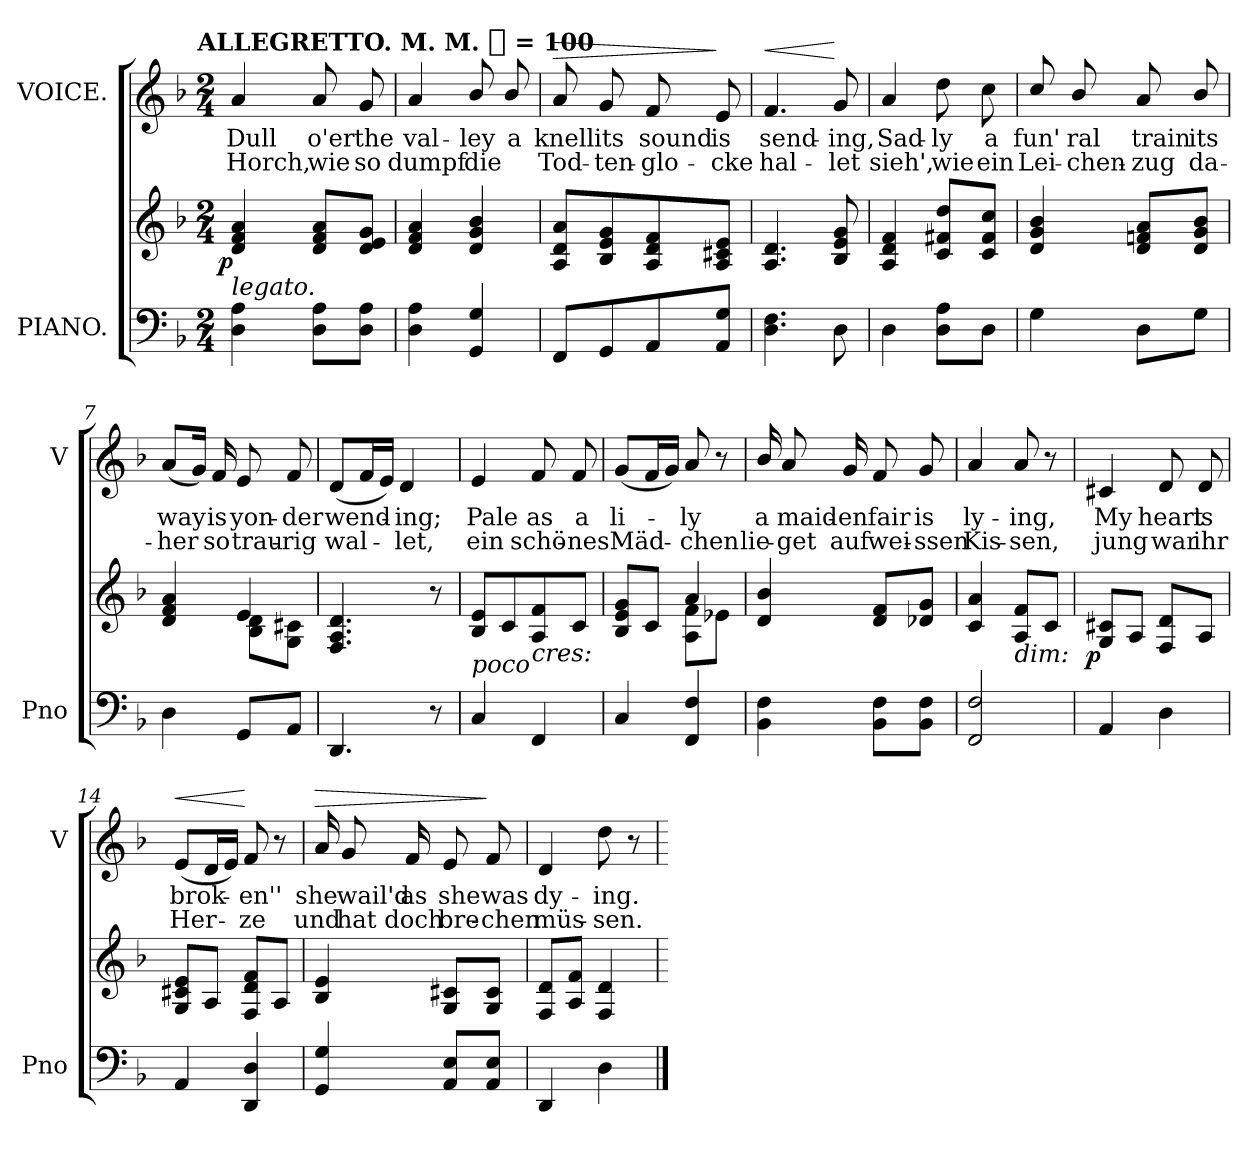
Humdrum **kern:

**kern	**kern	**dynam	**kern	**text	**text	**dynam
*part2	*part2	*part2	*part1	*part1	*part1	*part1
*staff3	*staff2	*staff2/3	*staff1	*staff1	*staff1	*staff1
*I"PIANO.	*	*	*I"VOICE.	*	*	*
*I'Pno	*	*	*I'V	*	*	*
*clefF4	*clefG2	*	*clefG2	*	*	*
*k[b-]	*k[b-]	*	*k[b-]	*	*	*
*d:	*d:	*	*d:	*	*	*
!!LO:TX:omd:t=ALLEGRETTO. M. M. [quarter] = 100
*M2/4	*M2/4	*	*M2/4	*	*	*
*MM100	*MM100	*	*MM100	*	*	*
=1	=1	=1	=1	=1	=1	=1
!LO:TX:a:i:t=legato.	!	!	!	!	!	!
!	!	!LO:DY:rj	!	!	!	!
4D 4A	4d 4f 4a	p	4a	Dull	Horch,	.
8D 8AL	8d 8f 8aL	.	8a	o'er	wie	.
8D 8AJ	8d 8e 8gJ	.	8g	the	so	.
=2	=2	=2	=2	=2	=2	=2
4D 4A	4d 4f 4a	.	4a	val-	dumpf	.
4GG 4G	4d 4g 4b-	.	8b-/	-ley	die	.
.	.	.	8b-/	a	.	.
=3	=3	=3	=3	=3	=3	=3
!	!	!	!	!	!	!LO:HP:a
8FF/L	8A 8d 8aL	.	8a	knell	Tod-	>
8GG	8B- 8e 8g	.	8g	its	-ten-	.
8AA	8A 8d 8f	.	8f	sound	-glo-	.
8AA 8GJ	8A 8c#X 8eJ	.	8e	is	-cke	]
=4	=4	=4	=4	=4	=4	=4
!	!	!	!	!	!	!LO:HP:a
4.D 4.F	4.A 4.d	.	4.f	send-	hal-	<
8D	8B- 8e 8g	.	8g	-ing,	-let	[
=5	=5	=5	=5	=5	=5	=5
4D	4A 4d 4f	.	4a	Sad-	sieh',	.
8D 8AL	8c 8f#X 8ddL	.	8dd	-ly	wie	.
8DJ	8c 8f# 8ccJ	.	8cc	a	ein	.
=6	=6	=6	=6	=6	=6	=6
4G	4d 4g 4b-	.	8cc/	fun'	Lei-	.
.	.	.	8b-/	ral	-chen-	.
8DL	8d 8fn 8aL	.	8a	train	-zug	.
8GJ	8d 8g 8b-J	.	8b-/	its	da-	.
=7	=7	=7	=7	=7	=7	=7
*	*^	*	*	*	*	*
4D	4d 4f 4a	4reyy	.	(<8aL	way	-her	.
.	.	.	.	16gJk)	.	.	.
.	.	.	.	16f	is	so	.
8GG/L	4e	8B-\ 8d\L	.	8e	yon-	trau-	.
8AAJ	.	8G 8c#XJ	.	8f	-der	-rig	.
*	*v	*v	*	*	*	*	*
=8	=8	=8	=8	=8	=8	=8
4.DD	4.F 4.A 4.d	.	(<8dL	wend-	wal-	.
.	.	.	16fL	.	.	.
.	.	.	16eJJ)	.	.	.
.	.	.	4d	-ing;	-let,	.
8r	8r	.	.	.	.	.
=9	=9	=9	=9	=9	=9	=9
!LO:TX:a:i:t=poco	!	!	!	!	!	!
4C	8B- 8eL	.	4e	Pale	ein	.
.	8c	.	.	.	.	.
!	!LO:TX:c:i:t=cres&colon;	!	!	!	!	!
4FF	8A 8f	.	8f	as	schö-	.
.	8cJ	.	8f	a	-nes	.
=10	=10	=10	=10	=10	=10	=10
*	*^	*	*	*	*	*
4C	8B- 8e 8gL	4rffyy	.	(<8gL	li-	Mäd-	.
.	8cJ	.	.	16fL	.	.	.
.	.	.	.	16gJJ)	.	.	.
4FF 4F	4a	8A 8fL	.	8a	-ly	-chen	.
.	.	8e-XJ	.	8r	.	.	.
*	*v	*v	*	*	*	*	*
=11	=11	=11	=11	=11	=11	=11
4BB- 4F	4d 4b-	.	16b-/	a	lie-	.
.	.	.	8a	maid-	-get	.
.	.	.	16g	-en	auf	.
8BB- 8FL	8d 8fL	.	8f	fair	wei-	.
8BB- 8FJ	8d-X 8gJ	.	8g	is	-ssen	.
=12	=12	=12	=12	=12	=12	=12
2FF 2F	4c 4a	.	4a	ly-	Kis-	.
!	!LO:TX:c:i:t=dim&colon;	!	!	!	!	!
.	8A 8fL	.	8a	-ing,	-sen,	.
.	8cJ	.	8r	.	.	.
=13	=13	=13	=13	=13	=13	=13
!	!	!LO:DY:rj	!	!	!	!
4AA	8G 8c#XL	p	4c#X	My	jung	.
.	8AJ	.	.	.	.	.
4D	8F 8dL	.	8d	heart	war	.
.	8AJ	.	8d	is	ihr	.
=14	=14	=14	=14	=14	=14	=14
!	!	!	!	!	!	!LO:HP:a
4AA	8G 8c#X 8eL	.	(<8eL	brok-	Her-	<
.	8AJ	.	16dL	.	.	.
.	.	.	16eJJ)	.	.	.
4DD 4D	8F 8d 8fL	.	8f	-en''	-ze	[
.	8AJ	.	8r	.	.	.
=15	=15	=15	=15	=15	=15	=15
!	!	!	!	!	!	!LO:HP:a
4GG/ 4G/	4B- 4e	.	16a	she	und	>
.	.	.	8g	wail'd	hat	.
.	.	.	16f	as	doch	.
8AA/ 8E/L	8G 8c#XL	.	8e	she	bre-	.
8AA/ 8E/J	8G 8c#J	.	8f	was	-chen	]
=16	=16	=16	=16	=16	=16	=16
4DD	8F 8dL	.	4d	dy-	müs-	.
.	8A 8fJ	.	.	.	.	.
4D	4F 4d	.	8dd	-ing.	-sen.	.
.	.	.	8r	.	.	.
==	=	=	=	=	=	=
*-	*-	*-	*-	*-	*-	*-
